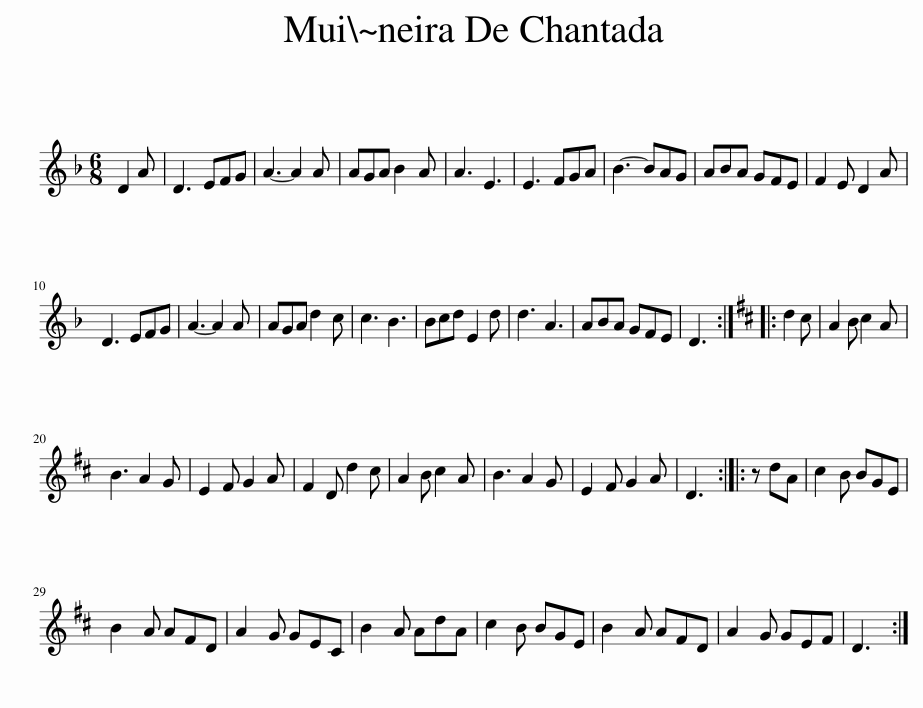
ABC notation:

X:1
L:1/8
M:6/8
I:linebreak $
K:Dmin
V:1 treble
V:1
 D2 A | D3 EFG | A3- A2 A | AGA B2 A | A3 E3 | %5
 E3 FGA | B3- BAG | ABA GFE | F2 E D2 A |$ D3 EFG | %10
 A3- A2 A | AGA d2 c | c3 B3 | Bcd E2 d | d3 A3 | %15
 ABA GFE | D3 ::[K:D] d2 c | A2 B c2 A |$ B3 A2 G | %20
 E2 F G2 A | F2 D d2 c | A2 B c2 A | B3 A2 G | E2 F G2 A | %25
 D3 :: z dA | c2 B BGE |$ B2 A AFD | A2 G GEC | %30
 B2 A AdA | c2 B BGE | B2 A AFD | A2 G GEF | D3 :| %35
